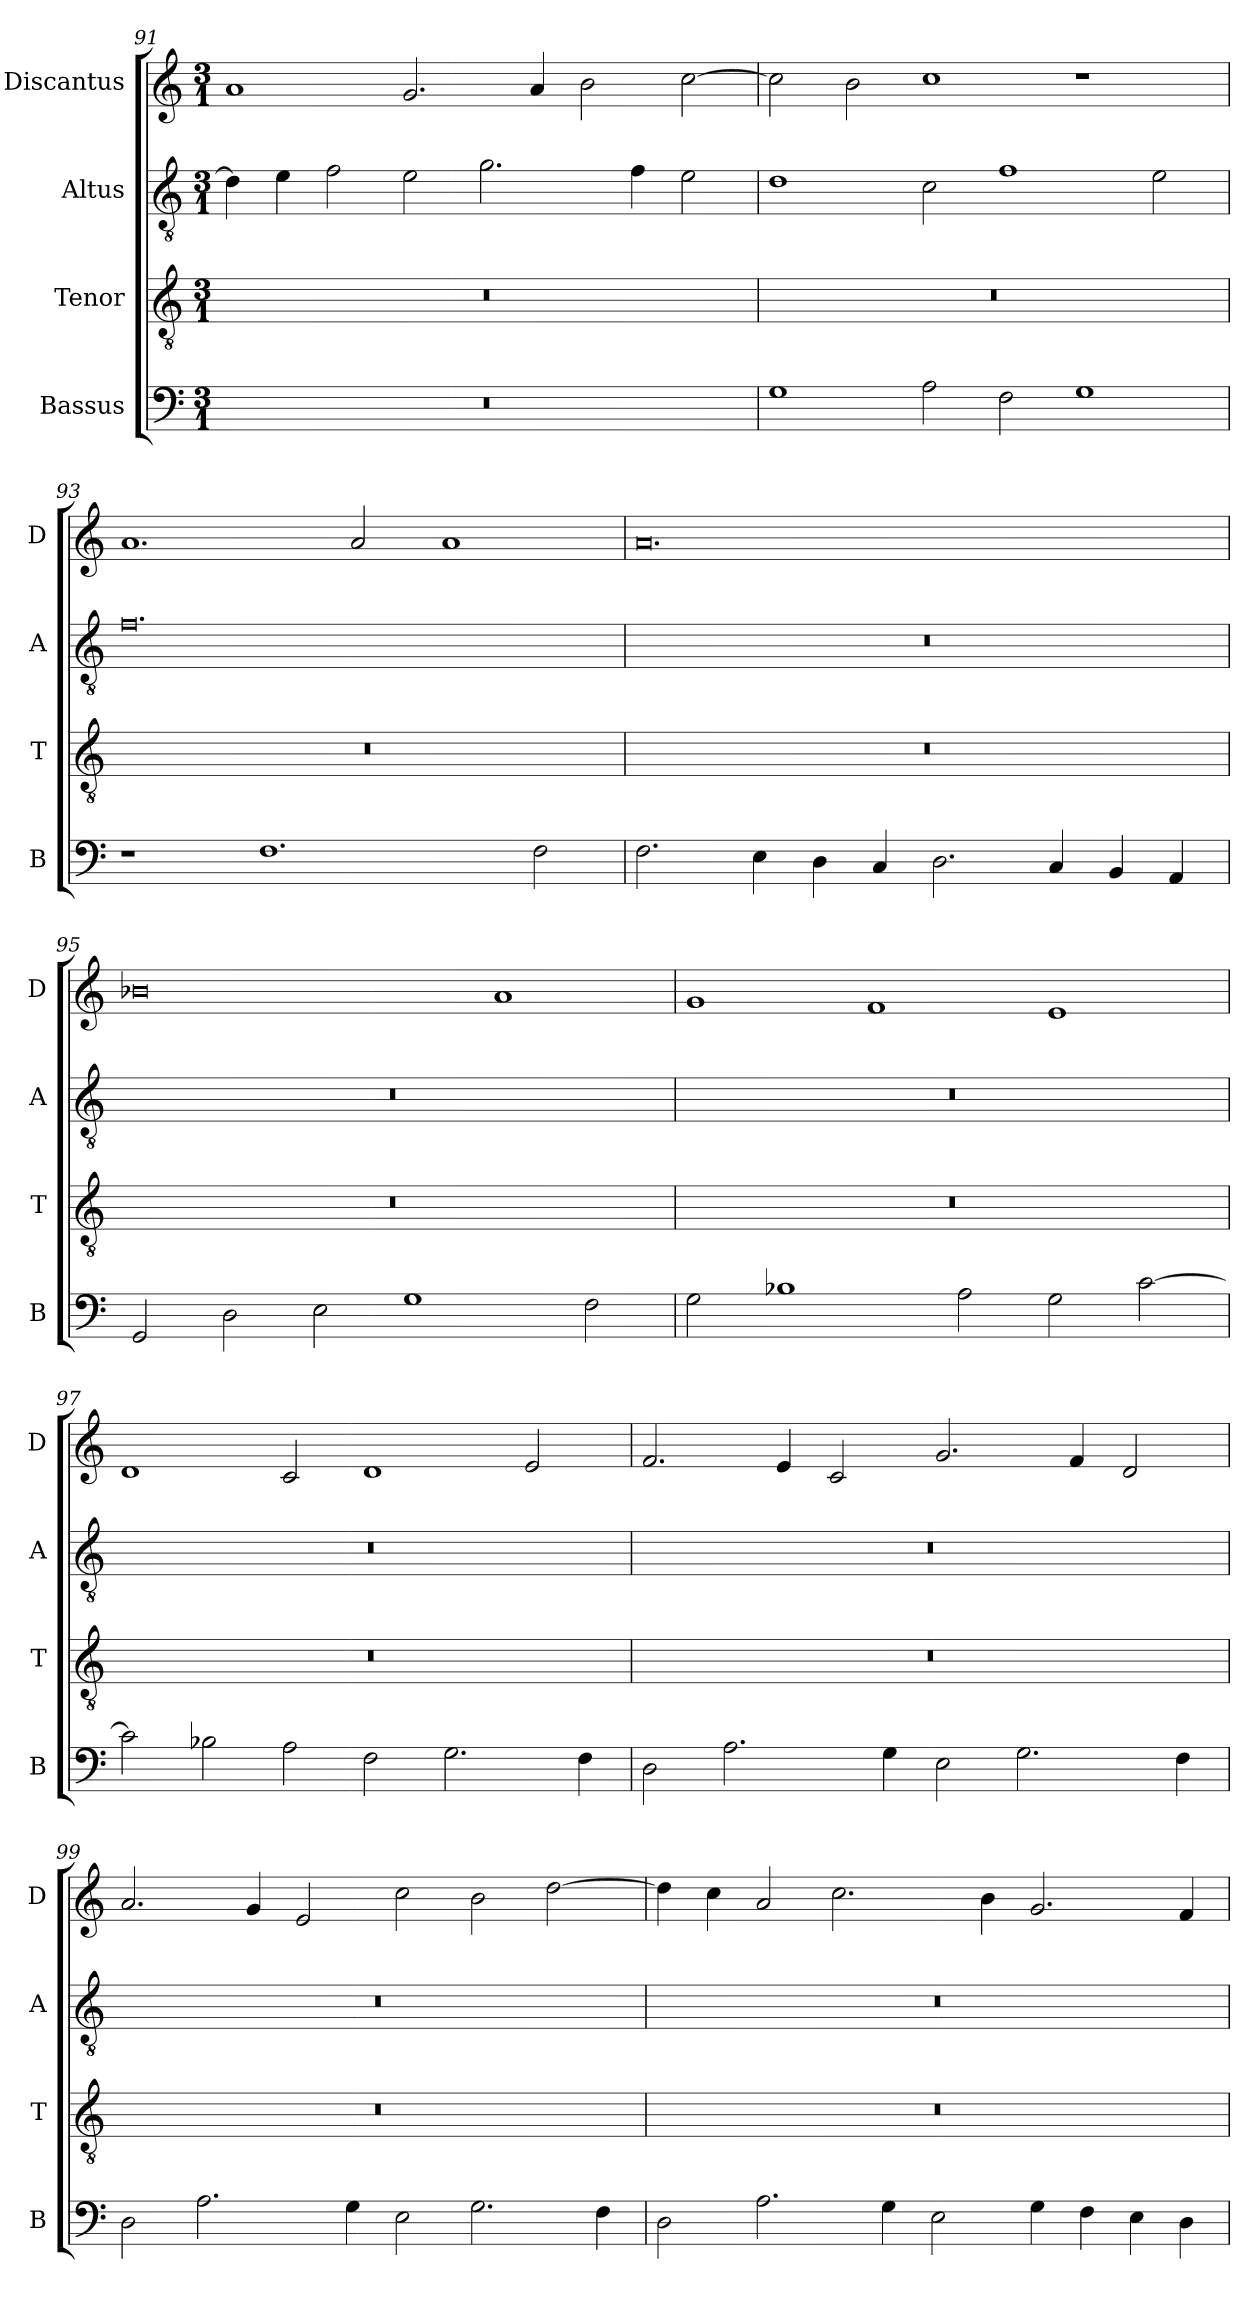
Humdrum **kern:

**kern	**kern	**kern	**kern
*part4	*part3	*part2	*part1
*staff4	*staff3	*staff2	*staff1
*I"Bassus	*I"Tenor	*I"Altus	*I"Discantus
*I'B	*I'T	*I'A	*I'D
*clefF4	*clefGv2	*clefGv2	*clefG2
*k[]	*k[]	*k[]	*k[]
*M3/1	*M3/1	*M3/1	*M3/1
=91	=91	=91	=91
0.r	0.r	4d\]	1a
.	.	4e\	.
.	.	2f\	.
.	.	2e\	2.g/
.	.	2.g\	.
.	.	.	4a/
.	.	.	2b\
.	.	4f\	.
.	.	2e\	[2cc\
=92	=92	=92	=92
1G	0.r	1d	2cc\]
.	.	.	2b\
2A\	.	2c\	1cc
2F\	.	1f	.
1G	.	.	1r
.	.	2e\	.
=93	=93	=93	=93
1r	0.r	0.f	1.a
1.F	.	.	.
.	.	.	2a/
.	.	.	1a
2F\	.	.	.
=94	=94	=94	=94
2.F\	0.r	0.r	0.a
4E\	.	.	.
4D\	.	.	.
4C/	.	.	.
2.D\	.	.	.
4C/	.	.	.
4BB/	.	.	.
4AA/	.	.	.
=95	=95	=95	=95
2GG/	0.r	0.r	0b-X
2D\	.	.	.
2E\	.	.	.
1G	.	.	.
.	.	.	1a
2F\	.	.	.
=96	=96	=96	=96
2G\	0.r	0.r	1g
1B-X	.	.	.
.	.	.	1f
2A\	.	.	.
2G\	.	.	1e
[2c\	.	.	.
=97	=97	=97	=97
2c\]	0.r	0.r	1d
2B-X\	.	.	.
2A\	.	.	2c/
2F\	.	.	1d
2.G\	.	.	.
.	.	.	2e/
4F\	.	.	.
=98	=98	=98	=98
2D\	0.r	0.r	2.f/
2.A\	.	.	.
.	.	.	4e/
.	.	.	2c/
4G\	.	.	.
2E\	.	.	2.g/
2.G\	.	.	.
.	.	.	4f/
.	.	.	2d/
4F\	.	.	.
=99	=99	=99	=99
2D\	0.r	0.r	2.a/
2.A\	.	.	.
.	.	.	4g/
.	.	.	2e/
4G\	.	.	.
2E\	.	.	2cc\
2.G\	.	.	2b\
.	.	.	[2dd\
4F\	.	.	.
=100	=100	=100	=100
2D\	0.r	0.r	4dd\]
.	.	.	4cc\
2.A\	.	.	2a/
.	.	.	2.cc\
4G\	.	.	.
2E\	.	.	.
.	.	.	4b\
4G\	.	.	2.g/
4F\	.	.	.
4E\	.	.	.
4D\	.	.	4f/
=	=	=	=
*-	*-	*-	*-
